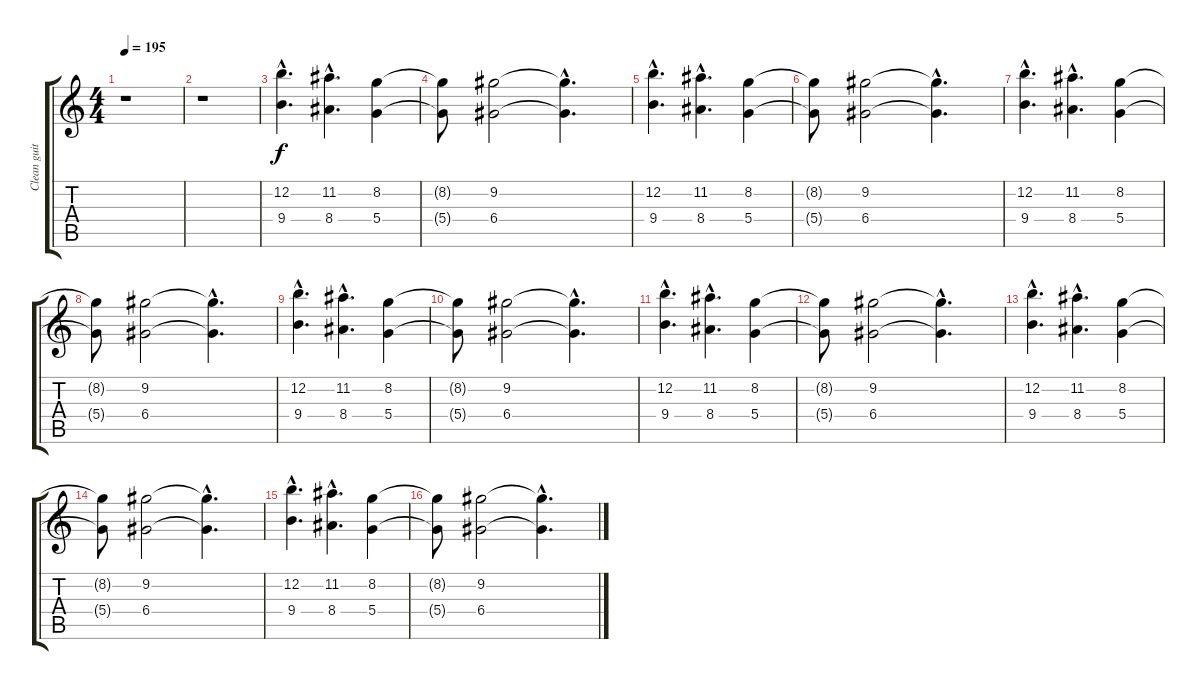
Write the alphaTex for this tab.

\track ("Clean guitar" "Clean guit") {instrument acousticguitarsteel}
\staff {score tabs}
\tuning (E4 B3 G3 D3 A2 E2) {hide}
\ts (4 4)
\tempo 195
\clef g2
\ks c
r.1{dy f} |
r.1 |
(12.2{hac} 9.4{hac}).4{d volume 14 instrument overdrivenguitar} (11.2{hac} 8.4{hac}).4{d} (8.2 5.4).4 |
(8.2{t} 5.4{t}).8 (9.2 6.4).2 (9.2{hac t} 6.4{hac t}).4{d} |
(12.2{hac} 9.4{hac}).4{d volume 14 instrument overdrivenguitar} (11.2{hac} 8.4{hac}).4{d} (8.2 5.4).4 |
(8.2{t} 5.4{t}).8 (9.2 6.4).2 (9.2{hac t} 6.4{hac t}).4{d} |
(12.2{hac} 9.4{hac}).4{d volume 14 instrument overdrivenguitar} (11.2{hac} 8.4{hac}).4{d} (8.2 5.4).4 |
(8.2{t} 5.4{t}).8 (9.2 6.4).2 (9.2{hac t} 6.4{hac t}).4{d} |
(12.2{hac} 9.4{hac}).4{d volume 14 instrument overdrivenguitar} (11.2{hac} 8.4{hac}).4{d} (8.2 5.4).4 |
(8.2{t} 5.4{t}).8 (9.2 6.4).2 (9.2{hac t} 6.4{hac t}).4{d} |
(12.2{hac} 9.4{hac}).4{d volume 14 instrument overdrivenguitar} (11.2{hac} 8.4{hac}).4{d} (8.2 5.4).4 |
(8.2{t} 5.4{t}).8 (9.2 6.4).2 (9.2{hac t} 6.4{hac t}).4{d} |
(12.2{hac} 9.4{hac}).4{d volume 14 instrument overdrivenguitar} (11.2{hac} 8.4{hac}).4{d} (8.2 5.4).4 |
(8.2{t} 5.4{t}).8 (9.2 6.4).2 (9.2{hac t} 6.4{hac t}).4{d} |
(12.2{hac} 9.4{hac}).4{d volume 14 instrument overdrivenguitar} (11.2{hac} 8.4{hac}).4{d} (8.2 5.4).4 |
(8.2{t} 5.4{t}).8 (9.2 6.4).2 (9.2{hac t} 6.4{hac t}).4{d}
